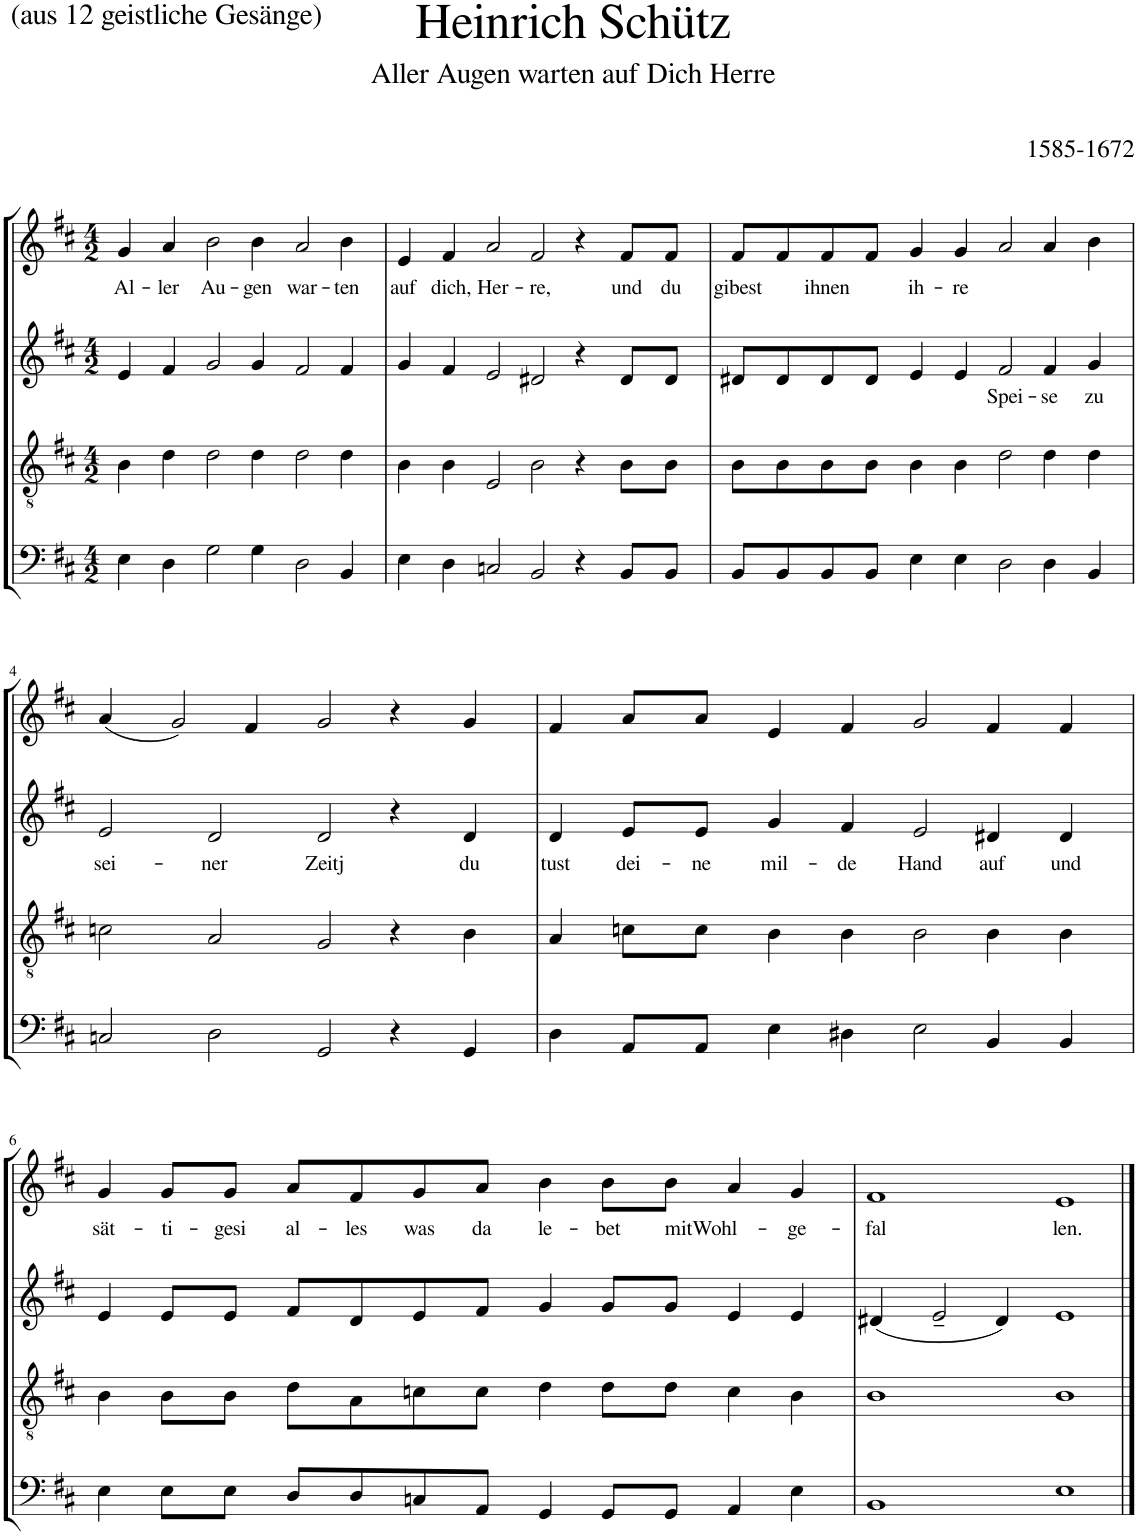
**kern	**kern	**kern	**text	**kern	**text
*part4	*part3	*part2	*part2	*part1	*part1
*staff4	*staff3	*staff2	*staff2	*staff1	*staff1
*I"unbenannt 1_2	*I"unbenannt 1_1	*I"unbenannt_2	*	*I"unbenannt_1	*
*clefF4	*clefGv2	*clefG2	*	*clefG2	*
*	*	*Trd1c2	*	*	*
*k[f#c#]	*k[f#c#]	*k[f#c#]	*	*k[f#c#]	*
*M4/2	*M4/2	*M4/2	*	*M4/2	*
=1	=1	=1	=1	=1	=1
!	!	!	!	!	!LO:LY:b
4E\	4B\	4e/	.	4g/	Al-
!	!	!	!	!	!LO:LY:b
4D\	4d\	4f#/	.	4a/	ler
!	!	!	!	!	!LO:LY:b
2G\	2d\	2g/	.	2b\	Au-
!	!	!	!	!	!LO:LY:b
4G\	4d\	4g/	.	4b\	gen
!	!	!	!	!	!LO:LY:b
2D\	2d\	2f#/	.	2a/	war-
!	!	!	!	!	!LO:LY:b
4BB/	4d\	4f#/	.	4b\	ten
=2	=2	=2	=2	=2	=2
!	!	!	!	!	!LO:LY:b
4E\	4B\	4g/	.	4e/	auf
!	!	!	!	!	!LO:LY:b
4D\	4B\	4f#/	.	4f#/	dich,
!	!	!	!	!	!LO:LY:b
2Cn/	2E/	2e/	.	2a/	Her-
!	!	!	!	!	!LO:LY:b
2BB/	2B\	2d#X/	.	2f#/	re,
4r	4r	4r	.	4r	.
!	!	!	!	!	!LO:LY:b
8BB/L	8B\L	8d#/L	.	8f#/L	und
!	!	!	!	!	!LO:LY:b
8BB/J	8B\J	8d#/J	.	8f#/J	du
=3	=3	=3	=3	=3	=3
!	!	!	!	!	!LO:LY:b
8BB/L	8B\L	8d#X/L	.	8f#/L	gibest
8BB/	8B\	8d#/	.	8f#/	.
!	!	!	!	!	!LO:LY:b
8BB/	8B\	8d#/	.	8f#/	ihnen
8BB/J	8B\J	8d#/J	.	8f#/J	.
!	!	!	!	!	!LO:LY:b
4E\	4B\	4e/	.	4g/	ih-
!	!	!	!	!	!LO:LY:b
4E\	4B\	4e/	.	4g/	re
!	!	!	!LO:LY:b	!	!
2D\	2d\	2f#/	Spei-	2a/	.
!	!	!	!LO:LY:b	!	!
4D\	4d\	4f#/	se	4a/	.
!	!	!	!LO:LY:b	!	!
4BB/	4d\	4g/	zu	4b\	.
!!LO:LB:g=z
=4	=4	=4	=4	=4	=4
!	!	!	!LO:LY:b	!	!
2Cn/	2cn\	2e/	sei-	(4a/	.
.	.	.	.	2g/)	.
!	!	!	!LO:LY:b	!	!
2D\	2A/	2d/	ner	.	.
.	.	.	.	4f#/	.
!	!	!	!LO:LY:b	!	!
2GG/	2G/	2d/	Zeitj	2g/	.
4r	4r	4r	.	4r	.
!	!	!	!LO:LY:b	!	!
4GG/	4B\	4d/	du	4g/	.
=5	=5	=5	=5	=5	=5
!	!	!	!LO:LY:b	!	!
4D\	4A/	4d/	tust	4f#/	.
!	!	!	!LO:LY:b	!	!
8AA/L	8cn\L	8e/L	dei-	8a/L	.
!	!	!	!LO:LY:b	!	!
8AA/J	8c\J	8e/J	ne	8a/J	.
!	!	!	!LO:LY:b	!	!
4E\	4B\	4g/	mil-	4e/	.
!	!	!	!LO:LY:b	!	!
4D#X\	4B\	4f#/	de	4f#/	.
!	!	!	!LO:LY:b	!	!
2E\	2B\	2e/	Hand	2g/	.
!	!	!	!LO:LY:b	!	!
4BB/	4B\	4d#X/	auf	4f#/	.
!	!	!	!LO:LY:b	!	!
4BB/	4B\	4d#/	und	4f#/	.
!!LO:LB:g=z
=6	=6	=6	=6	=6	=6
!	!	!	!	!	!LO:LY:b
4E\	4B\	4e/	.	4g/	sät-
!	!	!	!	!	!LO:LY:b
8E\L	8B\L	8e/L	.	8g/L	ti-
!	!	!	!	!	!LO:LY:b
8E\J	8B\J	8e/J	.	8g/J	gesi
!	!	!	!	!	!LO:LY:b
8D/L	8d\L	8f#/L	.	8a/L	al-
!	!	!	!	!	!LO:LY:b
8D/	8A\	8d/	.	8f#/	les
!	!	!	!	!	!LO:LY:b
8Cn/	8cn\	8e/	.	8g/	was
!	!	!	!	!	!LO:LY:b
8AA/J	8c\J	8f#/J	.	8a/J	da
!	!	!	!	!	!LO:LY:b
4GG/	4d\	4g/	.	4b\	le-
!	!	!	!	!	!LO:LY:b
8GG/L	8d\L	8g/L	.	8b\L	bet
!	!	!	!	!	!LO:LY:b
8GG/J	8d\J	8g/J	.	8b\J	mitWohl-
4AA/	4c\	4e/	.	4a/	.
!	!	!	!	!	!LO:LY:b
4E\	4B\	4e/	.	4g/	ge-
=7	=7	=7	=7	=7	=7
!	!	!	!	!	!LO:LY:b
1BB	1B	(4d#X/	.	1f#	fal
.	.	2e~/	.	.	.
.	.	4d#/)	.	.	.
!	!	!	!	!	!LO:LY:b
1E	1B	1e	.	1e	len.
==	==	==	==	==	==
*-	*-	*-	*-	*-	*-
